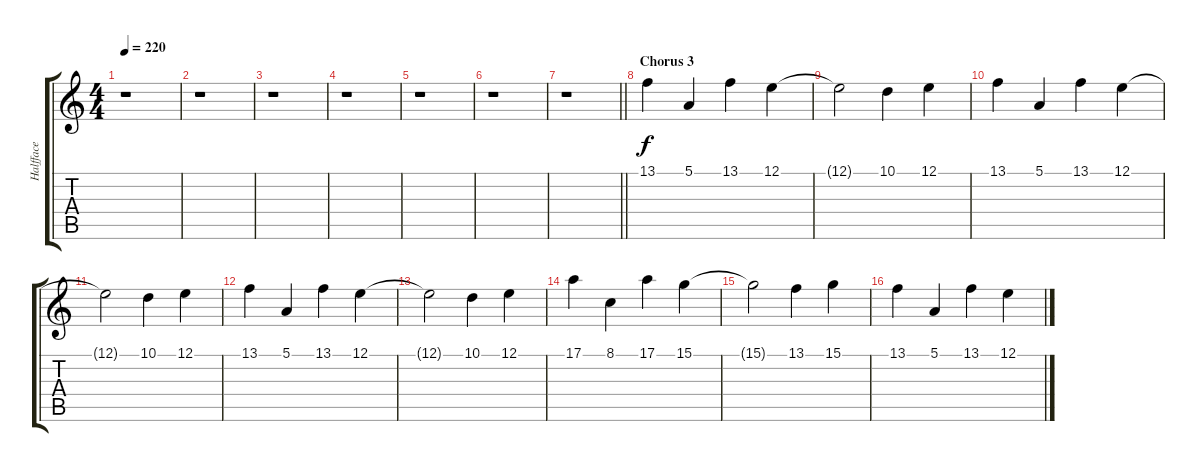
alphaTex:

\track ("Halfface" "Halfface") {instrument choiraahs}
\staff {score tabs}
\tuning (E4 B3 G3 D3 A2 D2) {hide}
\ts (4 4)
\tempo 220
\clef g2
\ks c
r.1{dy f} |
r.1 |
r.1 |
r.1 |
r.1 |
r.1 |
\barLineRight lightlight
r.1 |
\section ("" "Chorus 3")
13.1.4 5.1.4 13.1.4 12.1.4 |
12.1{t}.2 10.1.4 12.1.4 |
13.1.4 5.1.4 13.1.4 12.1.4 |
12.1{t}.2 10.1.4 12.1.4 |
13.1.4 5.1.4 13.1.4 12.1.4 |
12.1{t}.2 10.1.4 12.1.4 |
17.1.4 8.1.4 17.1.4 15.1.4 |
15.1{t}.2 13.1.4 15.1.4 |
13.1.4 5.1.4 13.1.4 12.1.4
